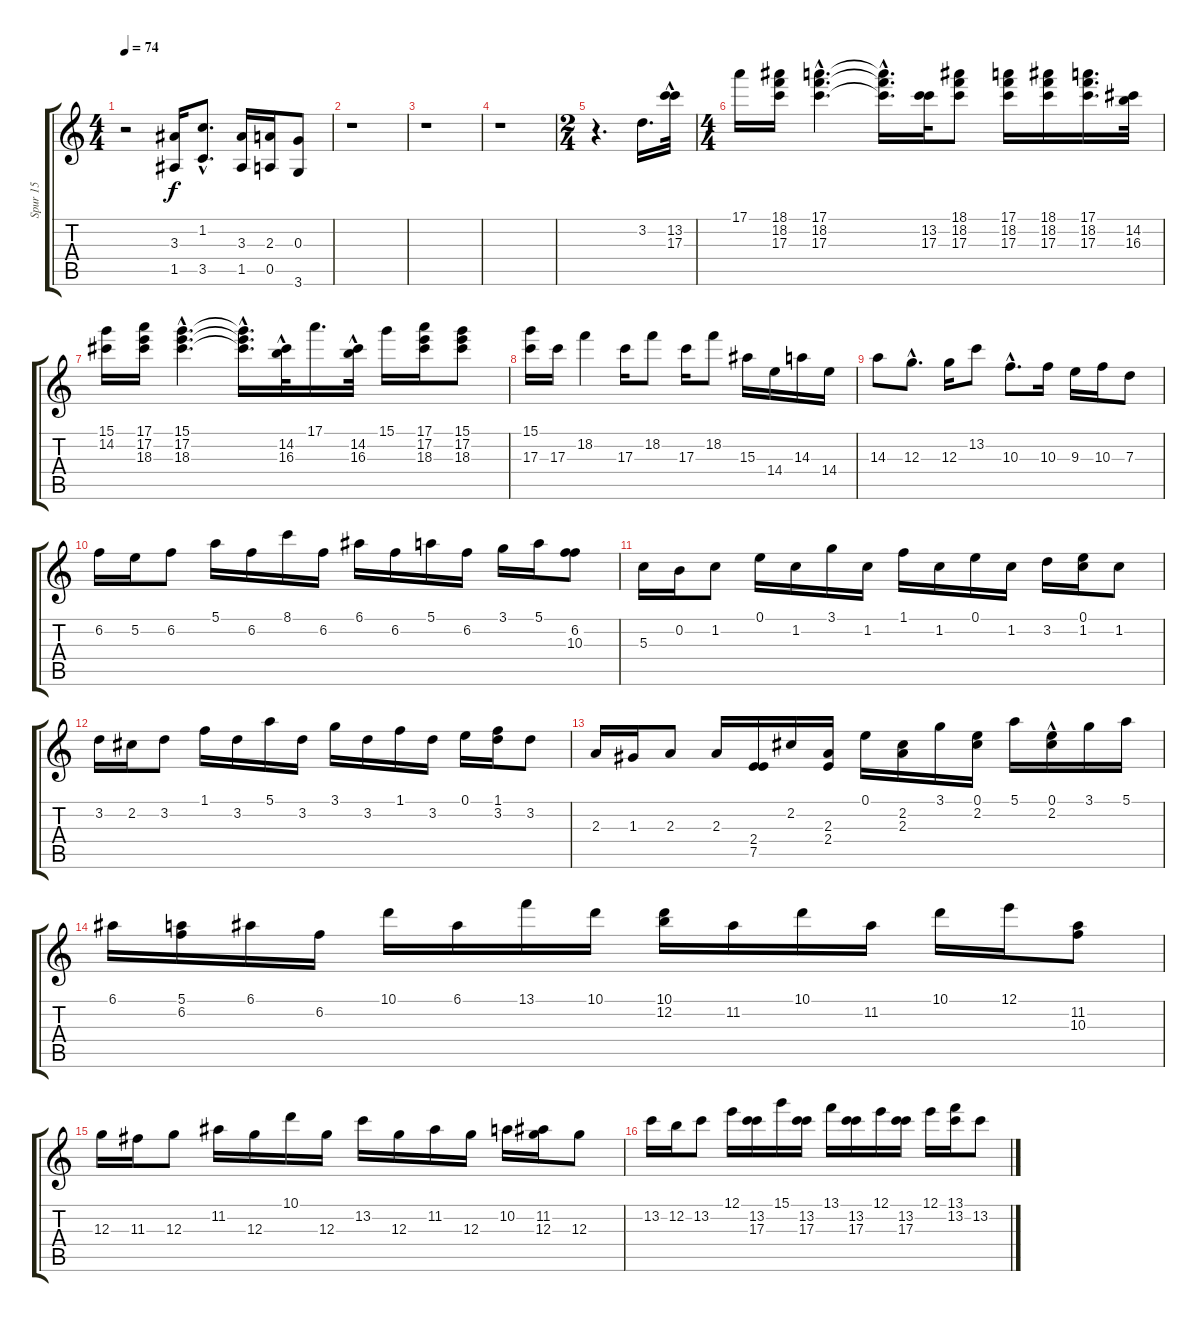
\track ("Spur 15" "Spur 15") {instrument electricguitarclean}
\staff {score tabs}
\tuning (E4 B3 G3 D3 A2 E2) {hide}
\ts (4 4)
\tempo 74
\clef g2
\ks c
r.2{dy f} (3.3 1.5).16 (1.2{hac} 3.5{hac}).8{d} (3.3 1.5).16 (2.3 0.5).16 (0.3 3.6).8 |
r.1 |
r.1 |
r.1 |
\ts (2 4)
r.4{d} 3.2.16{d} (13.2{hac} 17.3).32 |
\ts (4 4)
17.1.16 (18.1 18.2 17.3).16 (17.1{hac} 18.2{hac} 17.3{hac}).4{d} (17.1{t} 18.2{hac t} 17.3{hac t}).16{d} (13.2 17.3).32 (18.1 18.2 17.3).8 (17.1 18.2 17.3).16 (18.1 18.2 17.3).16 (17.1 18.2 17.3).16{d} (14.2 16.3).32 |
(15.1 14.2).16 (17.1 17.2 18.3).16 (15.1{hac} 17.2{hac} 18.3{hac}).4{d} (15.1{t} 17.2{hac t} 18.3{hac t}).16{d} (14.2 16.3{hac}).32 17.1.16{d} (14.2{hac} 16.3).32 15.1.16 (17.1 17.2 18.3).16 (15.1 17.2 18.3).8 |
(15.1 17.3).16 17.3.16 18.2.4 17.3.16 18.2.8 17.3.16 18.2.8 15.3.16 14.4.16 14.3.16 14.4.16 |
14.3.8 12.3{hac}.8{d} 12.3.16 13.2.8 10.3{hac}.8{d} 10.3.16 9.3.16 10.3.16 7.3.8 |
6.2.16 5.2.16 6.2.8 5.1.16 6.2.16 8.1.16 6.2.16 6.1.16 6.2.16 5.1.16 6.2.16 3.1.16 5.1.16 (6.2 10.3).8 |
5.3.16 0.2.16 1.2.8 0.1.16 1.2.16 3.1.16 1.2.16 1.1.16 1.2.16 0.1.16 1.2.16 3.2.16 (0.1 1.2).16 1.2.8 |
3.2.16 2.2.16 3.2.8 1.1.16 3.2.16 5.1.16 3.2.16 3.1.16 3.2.16 1.1.16 3.2.16 0.1.16 (1.1 3.2).16 3.2.8 |
2.3.16 1.3.16 2.3.8 2.3.16 (2.4 7.5).16 2.2.16 (2.3 2.4).16 0.1.16 (2.2 2.3).16 3.1.16 (0.1 2.2).16 5.1.16 (0.1{hac} 2.2).16 3.1.16 5.1.16 |
6.1.16 (5.1 6.2).16 6.1.16 6.2.16 10.1.16 6.1.16 13.1.16 10.1.16 (10.1 12.2).16 11.2.16 10.1.16 11.2.16 10.1.16 12.1.16 (11.2 10.3).8 |
12.3.16 11.3.16 12.3.8 11.2.16 12.3.16 10.1.16 12.3.16 13.2.16 12.3.16 11.2.16 12.3.16 10.2.16 (11.2 12.3).16 12.3.8 |
13.2.16 12.2.16 13.2.8 12.1.16 (13.2 17.3).16 15.1.16 (13.2 17.3).16 13.1.16 (13.2 17.3).16 12.1.16 (13.2 17.3).16 12.1.16 (13.1 13.2).16 13.2.8
